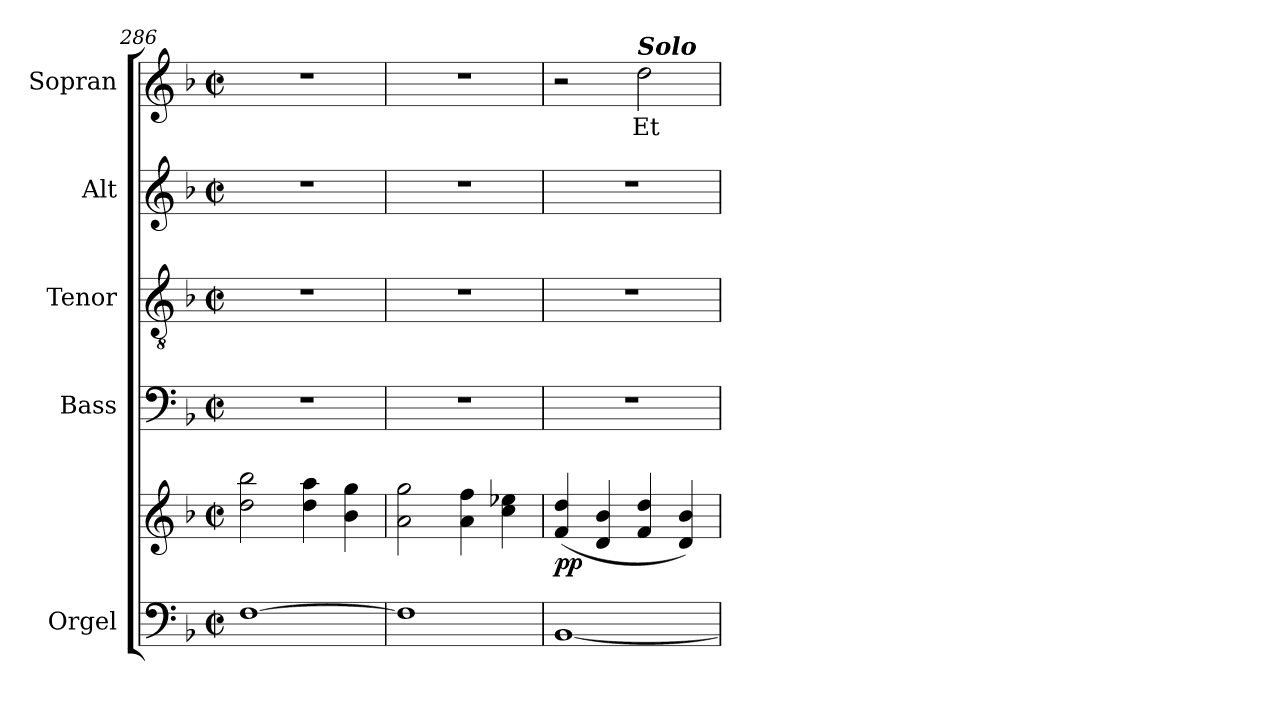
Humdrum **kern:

**kern	**kern	**dynam	**kern	**kern	**kern	**kern	**text
*part5	*part5	*part5	*part4	*part3	*part2	*part1	*part1
*staff6	*staff5	*staff5/6	*staff4	*staff3	*staff2	*staff1	*staff1
*I"Orgel	*	*	*I"Bass	*I"Tenor	*I"Alt	*I"Sopran	*
*I'Org.	*	*	*I'B.	*I'T.	*I'A.	*I'S.	*
*clefF4	*clefG2	*	*clefF4	*clefGv2	*clefG2	*clefG2	*
*k[b-]	*k[b-]	*	*k[b-]	*k[b-]	*k[b-]	*k[b-]	*
*F:	*F:	*	*F:	*F:	*F:	*F:	*
*M2/2	*M2/2	*	*M2/2	*M2/2	*M2/2	*M2/2	*
*met(c|)	*met(c|)	*	*met(c|)	*met(c|)	*met(c|)	*met(c|)	*
=286	=286	=286	=286	=286	=286	=286	=286
[1F	2dd\ 2bb-\	.	1r	1r	1r	1r	.
.	4dd\ 4aa\	.	.	.	.	.	.
.	4b-\ 4gg\	.	.	.	.	.	.
=287	=287	=287	=287	=287	=287	=287	=287
1F]	2a\ 2gg\	.	1r	1r	1r	1r	.
.	4a\ 4ff\	.	.	.	.	.	.
.	4cc\ 4ee-X\	.	.	.	.	.	.
=288	=288	=288	=288	=288	=288	=288	=288
!	!	!LO:DY:b	!	!	!	!	!
[1BB-	(<4f/ 4dd/	pp	1r	1r	1r	2r	.
.	4d/ 4b-/	.	.	.	.	.	.
!	!	!	!	!	!	!LO:TX:a:Bi:t=Solo	!
!	!	!	!	!	!	!	!LO:LY:b
.	4f/ 4dd/	.	.	.	.	2dd\	Et
.	4d/ 4b-/)	.	.	.	.	.	.
=	=	=	=	=	=	=	=
*-	*-	*-	*-	*-	*-	*-	*-
